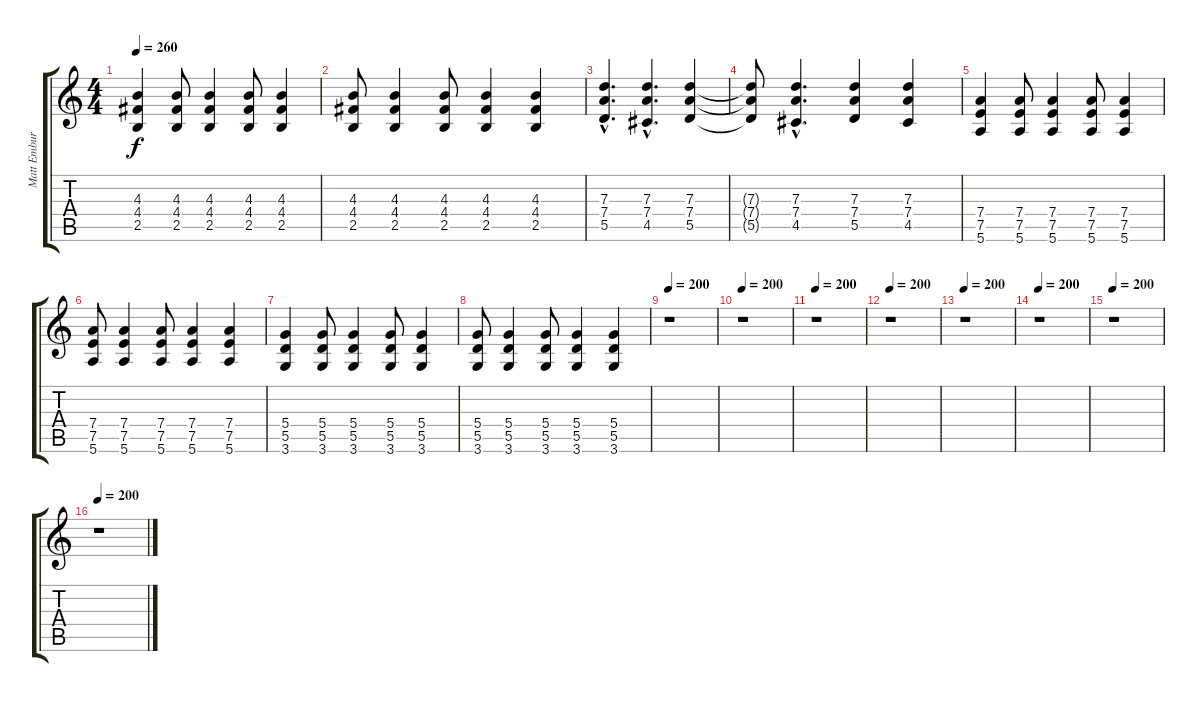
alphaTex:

\track ("Matt Emburgia" "Matt Embur") {instrument distortionguitar}
\staff {score tabs}
\tuning (E4 B3 G3 D3 A2 E2) {hide}
\ts (4 4)
\tempo 260
\clef g2
\ks c
(4.3 4.4 2.5).4{dy f} (4.3 4.4 2.5).8 (4.3 4.4 2.5).4 (4.3 4.4 2.5).8 (4.3 4.4 2.5).4 |
(4.3 4.4 2.5).8 (4.3 4.4 2.5).4 (4.3 4.4 2.5).8 (4.3 4.4 2.5).4 (4.3 4.4 2.5).4 |
(7.3{hac} 7.4{hac} 5.5{hac}).4{d} (7.3{hac} 7.4{hac} 4.5{hac}).4{d} (7.3 7.4 5.5).4 |
(7.3{t} 7.4{t} 5.5{t}).8 (7.3{hac} 7.4{hac} 4.5{hac}).4{d} (7.3 7.4 5.5).4 (7.3 7.4 4.5).4 |
(7.4 7.5 5.6).4 (7.4 7.5 5.6).8 (7.4 7.5 5.6).4 (7.4 7.5 5.6).8 (7.4 7.5 5.6).4 |
(7.4 7.5 5.6).8 (7.4 7.5 5.6).4 (7.4 7.5 5.6).8 (7.4 7.5 5.6).4 (7.4 7.5 5.6).4 |
(5.4 5.5 3.6).4 (5.4 5.5 3.6).8 (5.4 5.5 3.6).4 (5.4 5.5 3.6).8 (5.4 5.5 3.6).4 |
(5.4 5.5 3.6).8 (5.4 5.5 3.6).4 (5.4 5.5 3.6).8 (5.4 5.5 3.6).4 (5.4 5.5 3.6).4 |
\tempo 200
r.1 |
\tempo 200
r.1 |
\tempo 200
r.1 |
\tempo 200
r.1 |
\tempo 200
r.1 |
\tempo 200
r.1 |
\tempo 200
r.1 |
\tempo 200
r.1
